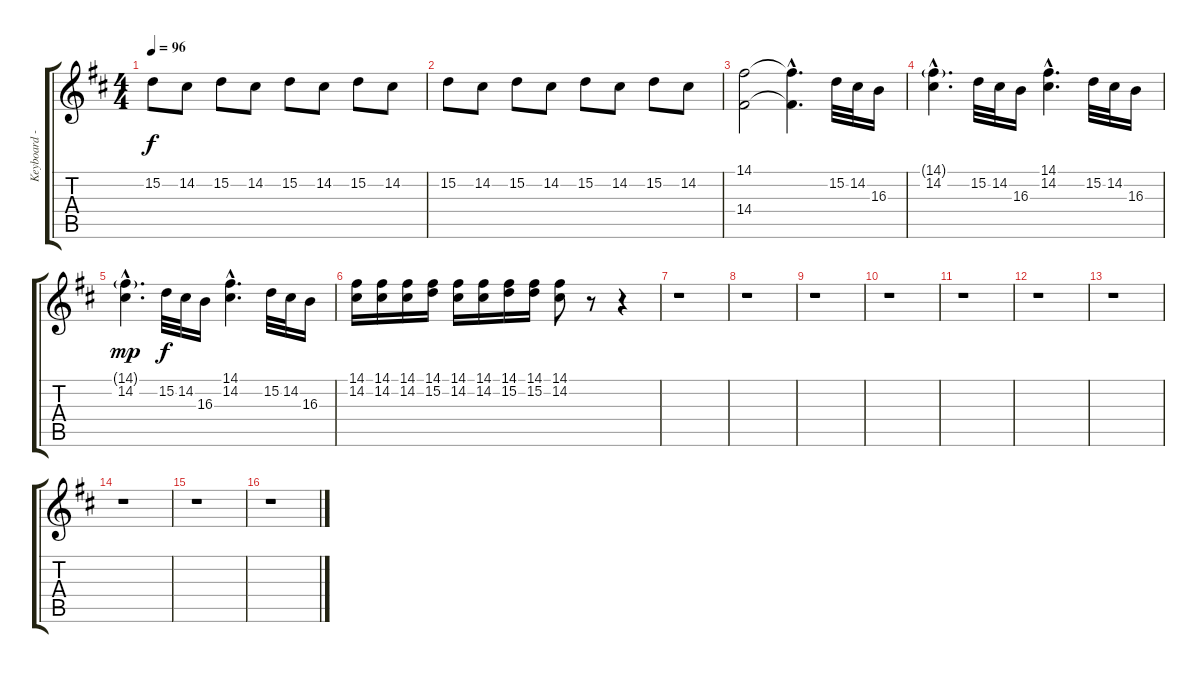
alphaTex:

\track ("Keyboard - Stuart Chatwood" "Keyboard -") {instrument stringensemble1}
\staff {score tabs}
\tuning (E4 B3 G3 E3 B2 E2) {hide}
\ts (4 4)
\tempo 96
\clef g2
\ks d
15.2.8{dy f} 14.2.8 15.2.8 14.2.8 15.2.8 14.2.8 15.2.8 14.2.8 |
15.2.8 14.2.8 15.2.8 14.2.8 15.2.8 14.2.8 15.2.8 14.2.8 |
(14.1 14.4).2 (14.1{hac t} 14.4{hac t}).4{d} 15.2.32 14.2.32 16.3.16 |
(14.1{g hac} 14.2{hac}).4{d} 15.2.32 14.2.32 16.3.16 (14.1{hac} 14.2{hac}).4{d} 15.2.32 14.2.32 16.3.16 |
(14.1{g hac} 14.2{hac}).4{d dy mp} 15.2.32{dy f} 14.2.32 16.3.16 (14.1{hac} 14.2{hac}).4{d} 15.2.32 14.2.32 16.3.16 |
(14.1 14.2).16 (14.1 14.2).16 (14.1 14.2).16 (14.1 15.2).16 (14.1 14.2).16 (14.1 14.2).16 (14.1 15.2).16 (14.1 15.2).16 (14.1 14.2).8 r.8 r.4 |
r.1 |
r.1 |
r.1 |
r.1 |
r.1 |
r.1 |
r.1 |
r.1 |
r.1 |
r.1
